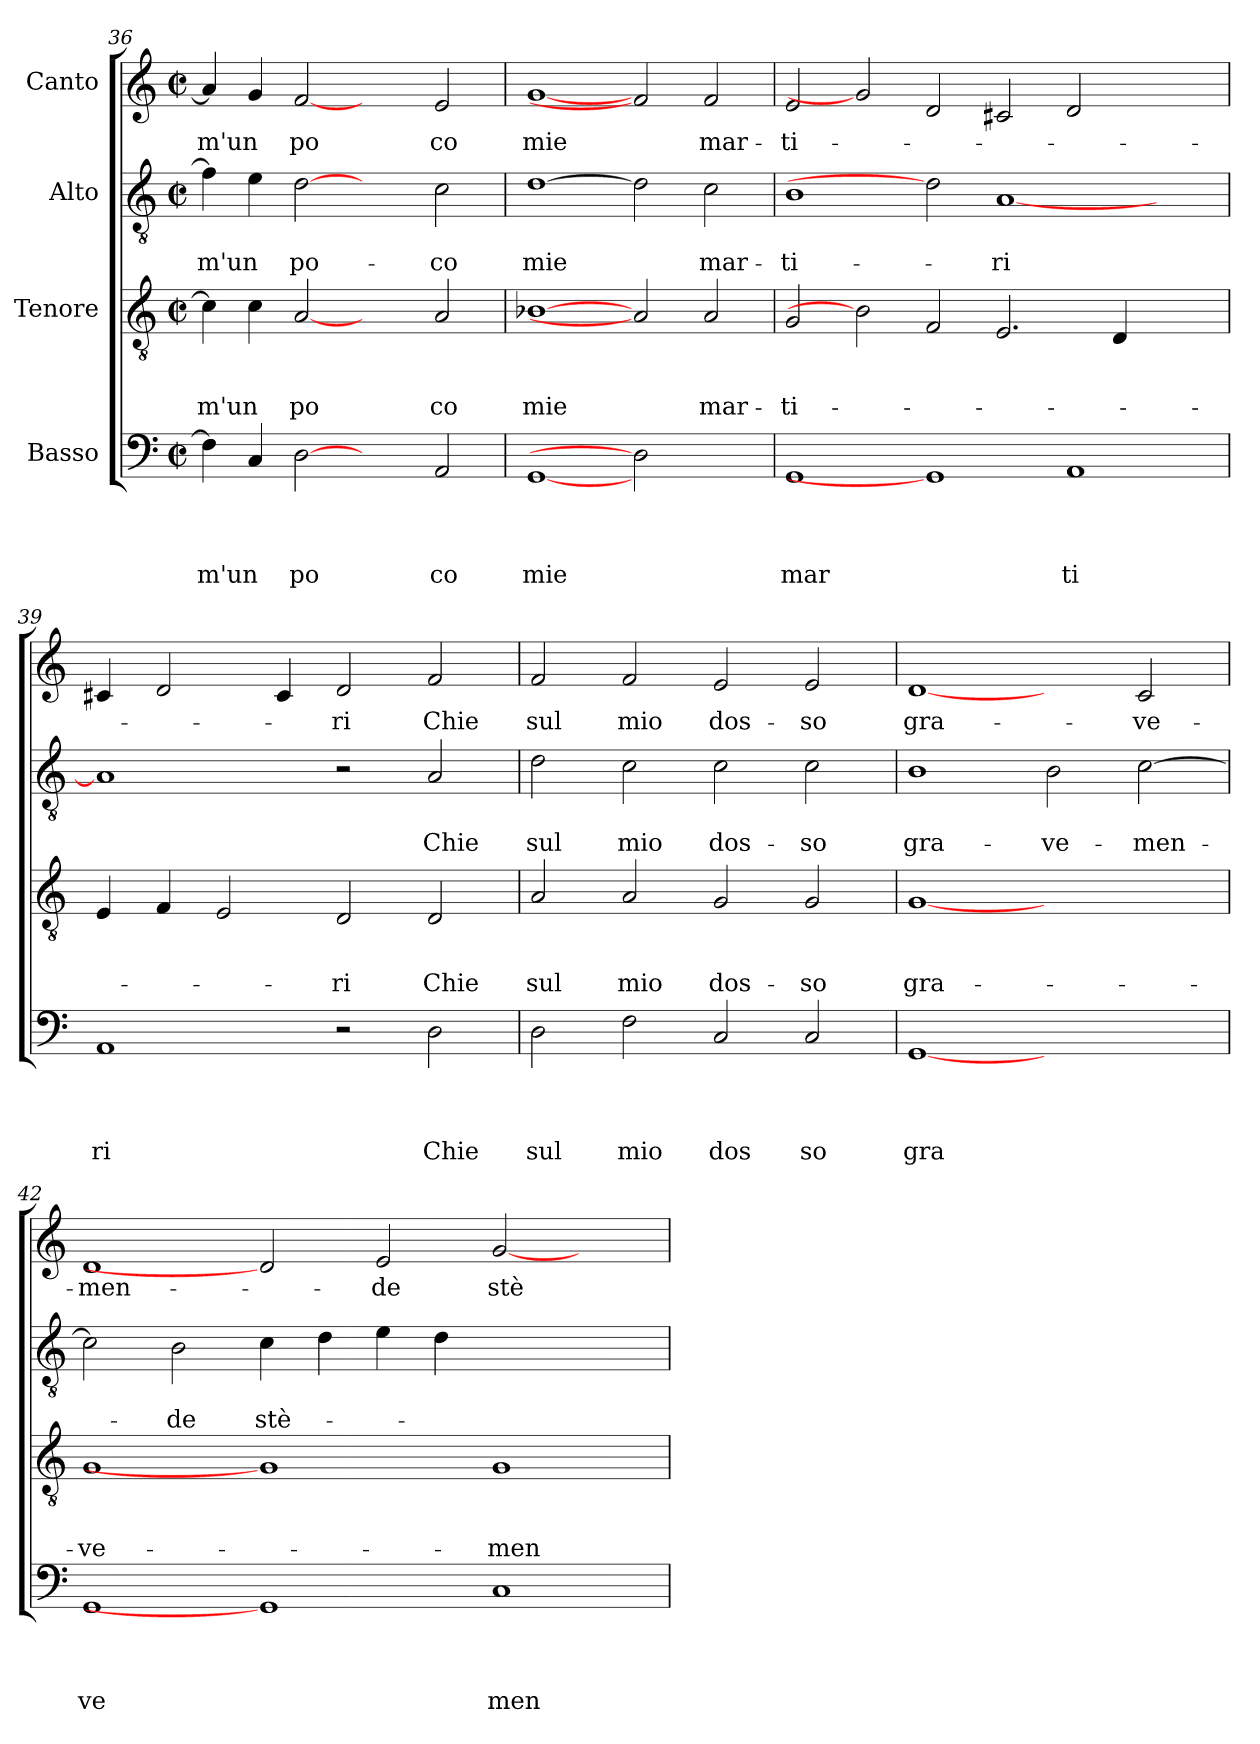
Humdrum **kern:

**kern	**text	**text	**text	**text	**kern	**text	**text	**text	**kern	**text	**text	**kern	**text
*part4	*part4	*part4	*part4	*part4	*part3	*part3	*part3	*part3	*part2	*part2	*part2	*part1	*part1
*staff4	*staff4	*staff4	*staff4	*staff4	*staff3	*staff3	*staff3	*staff3	*staff2	*staff2	*staff2	*staff1	*staff1
*I"Basso	*	*	*	*	*I"Tenore	*	*	*	*I"Alto	*	*	*I"Canto	*
*clefF4	*	*	*	*	*clefGv2	*	*	*	*clefGv2	*	*	*clefG2	*
*k[]	*	*	*	*	*k[]	*	*	*	*k[]	*	*	*k[]	*
*C:	*	*	*	*	*C:	*	*	*	*C:	*	*	*C:	*
*M2/2	*	*	*	*	*M2/2	*	*	*	*M2/2	*	*	*M2/2	*
*met(c|)	*	*	*	*	*met(c|)	*	*	*	*met(c|)	*	*	*met(c|)	*
=36	=36	=36	=36	=36	=36	=36	=36	=36	=36	=36	=36	=36	=36
!	!	!	!	!LO:LY:b	!	!	!	!LO:LY:b	!	!	!LO:LY:b	!	!LO:LY:b
4F\]	.	.	.	m'un	4c\]	.	.	m'un	4f\]	.	-m'un	4a/]	m'un
4C/	.	.	.	.	4c\	.	.	.	4e\	.	.	4g/	.
!	!	!	!	!LO:LY:b	!	!	!	!LO:LY:b	!	!	!LO:LY:b	!	!LO:LY:b
[2D	.	.	.	po	[2A	.	.	po	[2d	.	po-	[2f	po
2ryy	.	.	.	.	2ryy	.	.	.	2ryy	.	.	2ryy	.
!	!	!	!	!LO:LY:b	!	!	!	!LO:LY:b	!	!	!LO:LY:b	!	!LO:LY:b
2AA/	.	.	.	co	2A/	.	.	co	2c\	.	-co	2e/	co
!!LO:PB:g=z
=37	=37	=37	=37	=37	=37	=37	=37	=37	=37	=37	=37	=37	=37
!	!	!	!	!LO:LY:b	!	!	!	!LO:LY:b	!	!	!LO:LY:b	!	!LO:LY:b
[1GG	.	.	.	mie	[1B-X	.	.	mie	[1d	.	mie	[1g	mie
2D]	.	.	.	.	2A]	.	.	.	2d]	.	.	2f]	.
!	!	!	!	!	!	!	!	!LO:LY:b	!	!	!LO:LY:b	!	!LO:LY:b
2ryy	.	.	.	.	2A/	.	.	mar-	2c\	.	mar-	2f/	mar-
=38	=38	=38	=38	=38	=38	=38	=38	=38	=38	=38	=38	=38	=38
!	!	!	!	!LO:LY:b	!	!	!	!LO:LY:b	!	!	!LO:LY:b	!	!LO:LY:b
1GG	.	.	.	mar	2G/	.	.	-ti-	1B	.	-ti-	2e/	-ti-
.	.	.	.	.	2B-]	.	.	.	.	.	.	2g]	.
1GG]	.	.	.	.	2F/	.	.	.	2d]	.	.	2d/	.
!	!	!	!	!	!	!	!	!	!	!	!LO:LY:b	!	!
.	.	.	.	.	2.E/	.	.	.	[<1A	.	-ri	2c#X/	.
!	!	!	!	!LO:LY:b	!	!	!	!	!	!	!	!	!
1AA	.	.	.	ti	.	.	.	.	.	.	.	2d/	.
.	.	.	.	.	4D/	.	.	.	.	.	.	.	.
.	.	.	.	.	2ryy	.	.	.	2ryy	.	.	2ryy	.
=39	=39	=39	=39	=39	=39	=39	=39	=39	=39	=39	=39	=39	=39
!	!	!	!	!LO:LY:b	!	!	!	!	!	!	!	!	!
1AA	.	.	.	ri	4E/	.	.	.	1A]	.	.	4c#X/	.
.	.	.	.	.	4F/	.	.	.	.	.	.	2d/	.
.	.	.	.	.	2E/	.	.	.	.	.	.	.	.
.	.	.	.	.	.	.	.	.	.	.	.	4c#/	.
!	!	!	!	!	!	!	!	!LO:LY:b	!	!	!	!	!LO:LY:b
2r	.	.	.	.	2D/	.	.	-ri	2r	.	.	2d/	-ri
!	!	!	!	!LO:LY:b	!	!	!	!LO:LY:b	!	!	!LO:LY:b	!	!LO:LY:b
2D\	.	.	.	Chie	2D/	.	.	Chie	2A/	.	Chie	2f/	Chie
=40	=40	=40	=40	=40	=40	=40	=40	=40	=40	=40	=40	=40	=40
!	!	!	!	!LO:LY:b	!	!	!	!LO:LY:b	!	!	!LO:LY:b	!	!LO:LY:b
2D\	.	.	.	sul	2A/	.	.	sul	2d\	.	sul	2f/	sul
!	!	!	!	!LO:LY:b	!	!	!	!LO:LY:b	!	!	!LO:LY:b	!	!LO:LY:b
2F\	.	.	.	mio	2A/	.	.	mio	2c\	.	mio	2f/	mio
!	!	!	!	!LO:LY:b	!	!	!	!LO:LY:b	!	!	!LO:LY:b	!	!LO:LY:b
2C/	.	.	.	dos	2G/	.	.	dos-	2c\	.	dos-	2e/	dos-
!	!	!	!	!LO:LY:b	!	!	!	!LO:LY:b	!	!	!LO:LY:b	!	!LO:LY:b
2C/	.	.	.	so	2G/	.	.	-so	2c\	.	-so	2e/	-so
=41	=41	=41	=41	=41	=41	=41	=41	=41	=41	=41	=41	=41	=41
!	!	!	!	!LO:LY:b	!	!	!	!LO:LY:b	!	!	!LO:LY:b	!	!LO:LY:b
[1GG	.	.	.	gra	[1G	.	.	gra-	1B	.	gra-	[1d	gra-
!	!	!	!	!	!	!	!	!	!	!	!LO:LY:b	!	!
1ryy	.	.	.	.	1ryy	.	.	.	2B\	.	-ve-	2ryy	.
!	!	!	!	!	!	!	!	!	!	!	!LO:LY:b	!	!LO:LY:b
.	.	.	.	.	.	.	.	.	[>2c\	.	-men-	2c/	-ve-
=42	=42	=42	=42	=42	=42	=42	=42	=42	=42	=42	=42	=42	=42
!	!	!	!	!LO:LY:b	!	!	!	!LO:LY:b	!	!	!	!	!LO:LY:b
1GG	.	.	.	ve	1G	.	.	-ve-	2c\]	.	.	1d	-men-
!	!	!	!	!	!	!	!	!	!	!	!LO:LY:b	!	!
.	.	.	.	.	.	.	.	.	2B\	.	-de	.	.
!	!	!	!	!	!	!	!	!	!	!	!LO:LY:b	!	!
1GG]	.	.	.	.	1G]	.	.	.	4c\	.	stè-	2d]	.
.	.	.	.	.	.	.	.	.	4d\	.	.	.	.
!	!	!	!	!	!	!	!	!	!	!	!	!	!LO:LY:b
.	.	.	.	.	.	.	.	.	4e\	.	.	2e/	-de
.	.	.	.	.	.	.	.	.	4d\	.	.	.	.
!	!	!	!	!LO:LY:b	!	!	!	!LO:LY:b	!	!	!	!	!LO:LY:b
1C	.	.	.	men	1G	.	.	-men-	1ryy	.	.	[<2g/	stè-
.	.	.	.	.	.	.	.	.	.	.	.	2ryy	.
=	=	=	=	=	=	=	=	=	=	=	=	=	=
*-	*-	*-	*-	*-	*-	*-	*-	*-	*-	*-	*-	*-	*-
